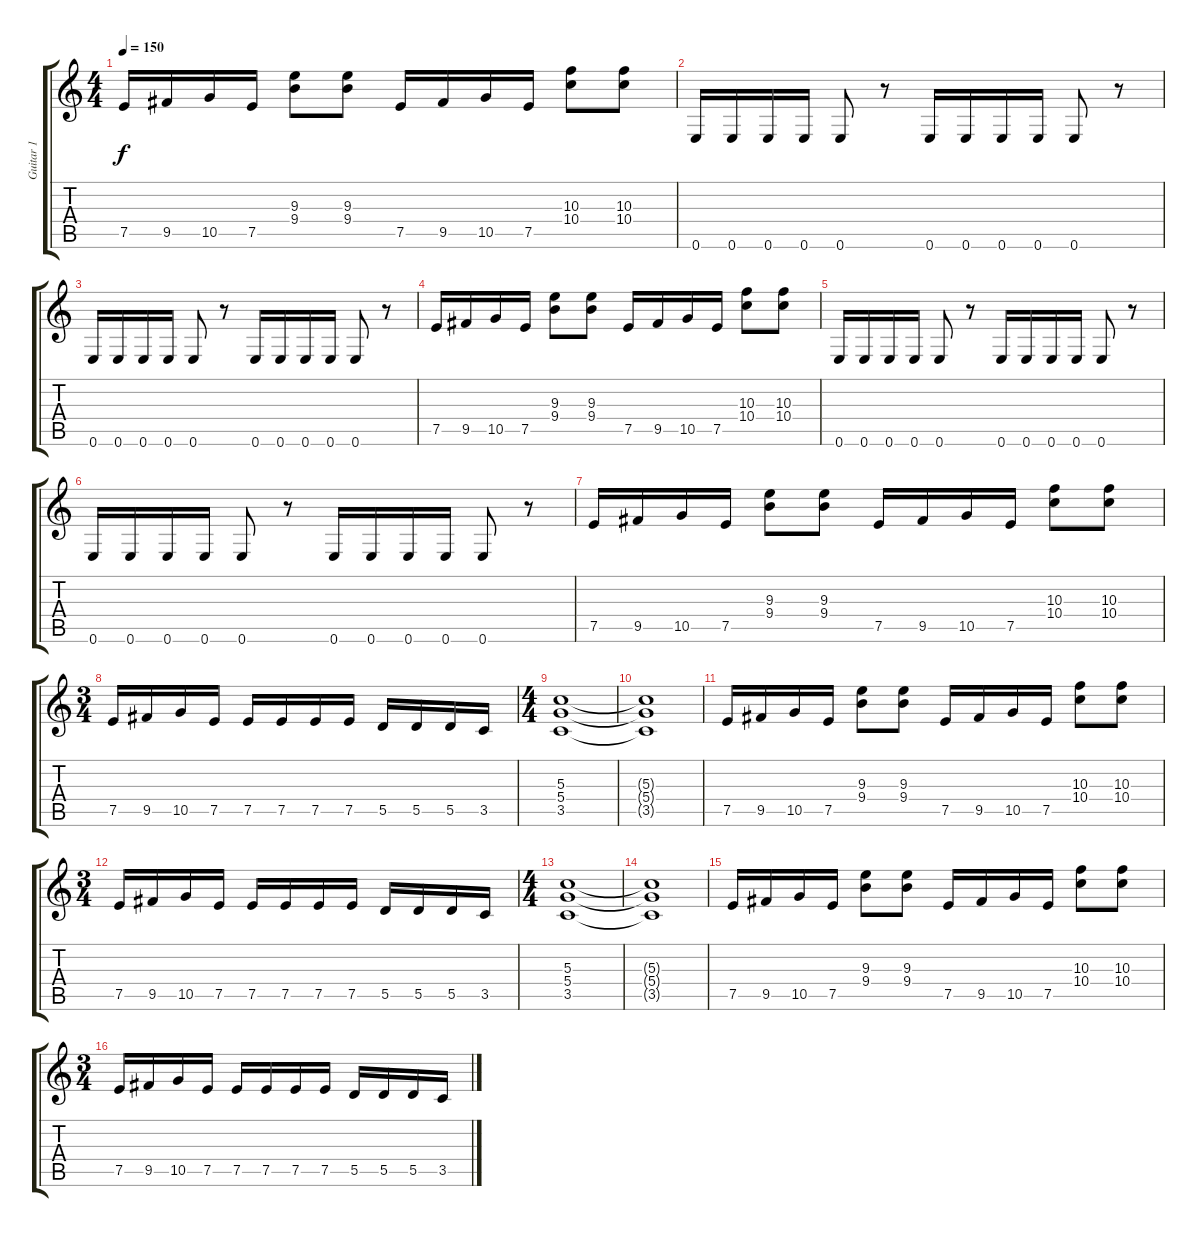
\track ("Guitar 1" "Guitar 1") {instrument overdrivenguitar}
\staff {score tabs}
\tuning (E4 B3 G3 D3 A2 E2) {hide}
\ts (4 4)
\tempo 150
\clef g2
\ks c
7.5.16{dy f} 9.5.16 10.5.16 7.5.16 (9.3 9.4).8 (9.3 9.4).8 7.5.16 9.5.16 10.5.16 7.5.16 (10.3 10.4).8 (10.3 10.4).8 |
0.6.16 0.6.16 0.6.16 0.6.16 0.6.8 r.8 0.6.16 0.6.16 0.6.16 0.6.16 0.6.8 r.8 |
0.6.16 0.6.16 0.6.16 0.6.16 0.6.8 r.8 0.6.16 0.6.16 0.6.16 0.6.16 0.6.8 r.8 |
7.5.16 9.5.16 10.5.16 7.5.16 (9.3 9.4).8 (9.3 9.4).8 7.5.16 9.5.16 10.5.16 7.5.16 (10.3 10.4).8 (10.3 10.4).8 |
0.6.16 0.6.16 0.6.16 0.6.16 0.6.8 r.8 0.6.16 0.6.16 0.6.16 0.6.16 0.6.8 r.8 |
0.6.16 0.6.16 0.6.16 0.6.16 0.6.8 r.8 0.6.16 0.6.16 0.6.16 0.6.16 0.6.8 r.8 |
7.5.16 9.5.16 10.5.16 7.5.16 (9.3 9.4).8 (9.3 9.4).8 7.5.16 9.5.16 10.5.16 7.5.16 (10.3 10.4).8 (10.3 10.4).8 |
\ts (3 4)
7.5.16 9.5.16 10.5.16 7.5.16 7.5.16 7.5.16 7.5.16 7.5.16 5.5.16 5.5.16 5.5.16 3.5.16 |
\ts (4 4)
(5.3 5.4 3.5).1 |
(5.3{t} 5.4{t} 3.5{t}).1 |
7.5.16 9.5.16 10.5.16 7.5.16 (9.3 9.4).8 (9.3 9.4).8 7.5.16 9.5.16 10.5.16 7.5.16 (10.3 10.4).8 (10.3 10.4).8 |
\ts (3 4)
7.5.16 9.5.16 10.5.16 7.5.16 7.5.16 7.5.16 7.5.16 7.5.16 5.5.16 5.5.16 5.5.16 3.5.16 |
\ts (4 4)
(5.3 5.4 3.5).1 |
(5.3{t} 5.4{t} 3.5{t}).1 |
7.5.16 9.5.16 10.5.16 7.5.16 (9.3 9.4).8 (9.3 9.4).8 7.5.16 9.5.16 10.5.16 7.5.16 (10.3 10.4).8 (10.3 10.4).8 |
\ts (3 4)
7.5.16 9.5.16 10.5.16 7.5.16 7.5.16 7.5.16 7.5.16 7.5.16 5.5.16 5.5.16 5.5.16 3.5.16
